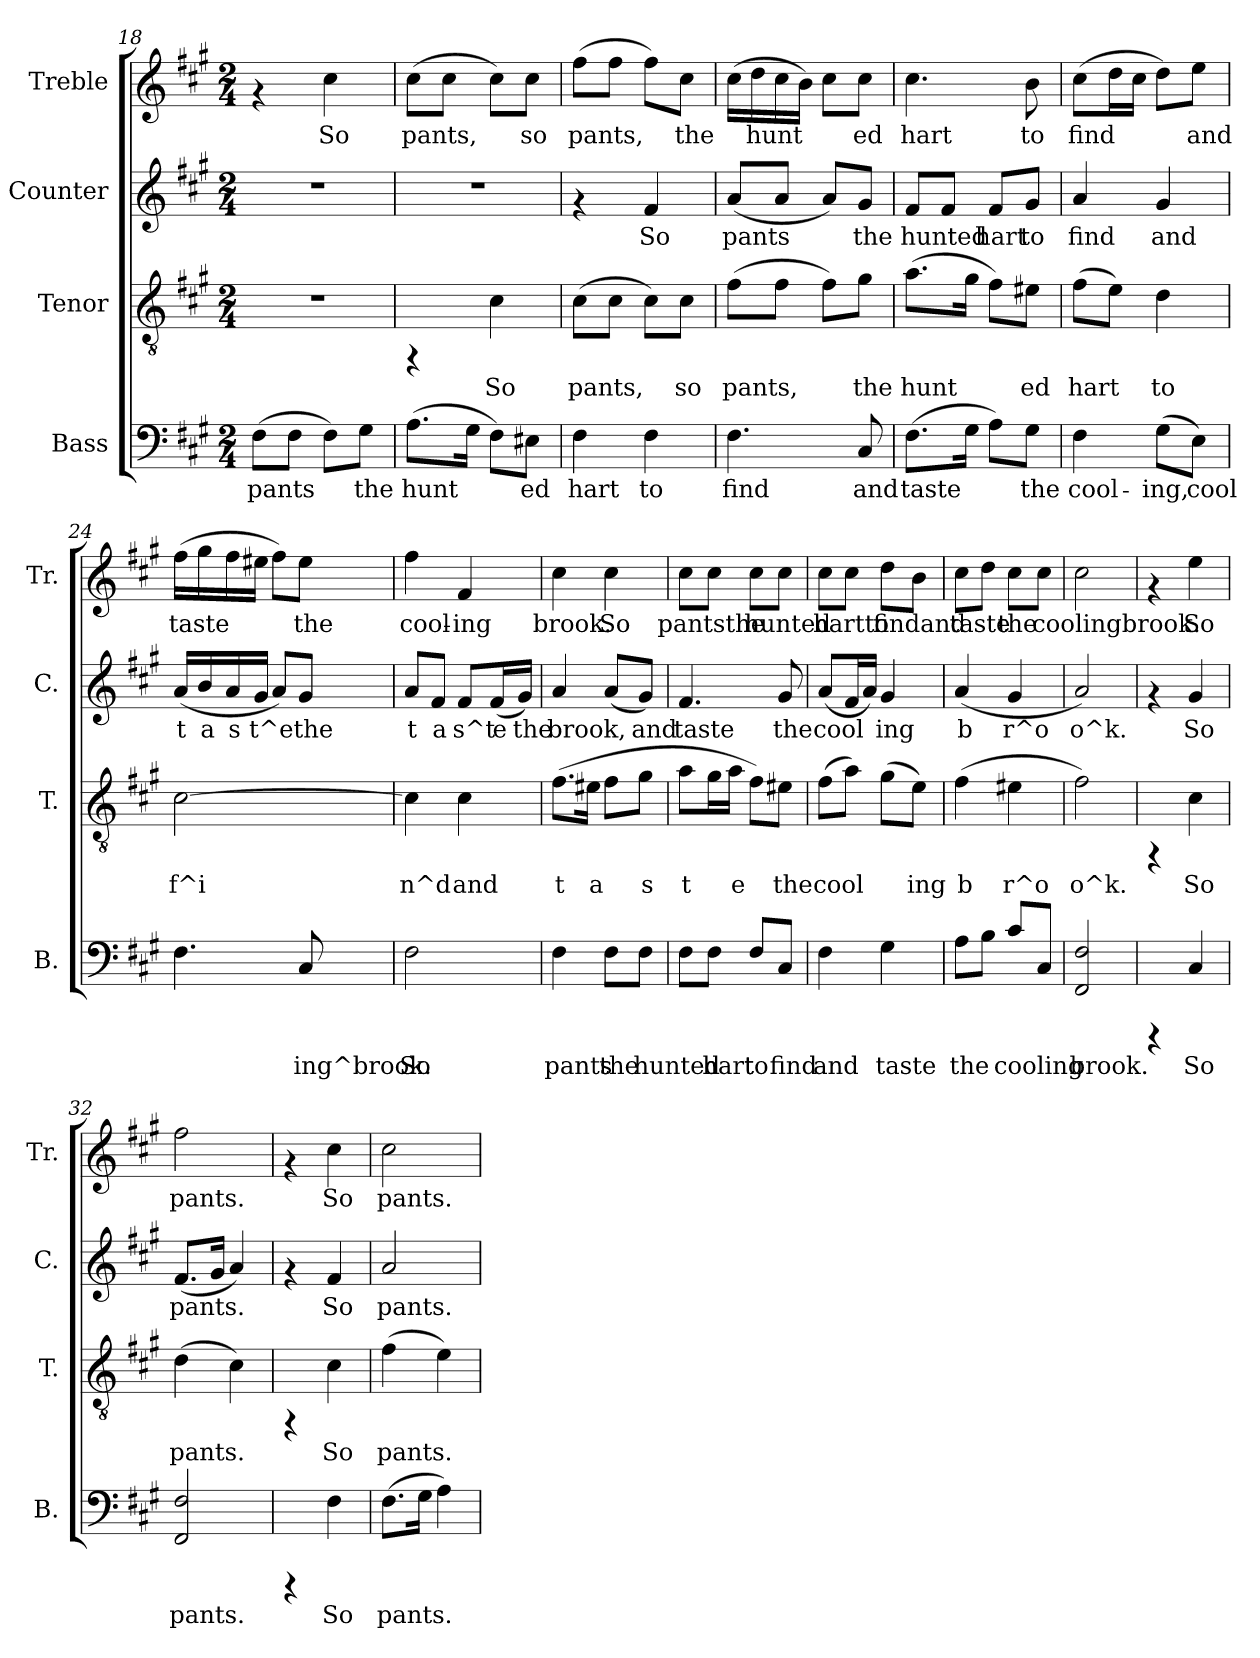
**kern	**text	**kern	**text	**kern	**text	**kern	**text
*part4	*part4	*part3	*part3	*part2	*part2	*part1	*part1
*staff4	*staff4	*staff3	*staff3	*staff2	*staff2	*staff1	*staff1
*I"Bass	*	*I"Tenor	*	*I"Counter	*	*I"Treble	*
*I'B.	*	*I'T.	*	*I'C.	*	*I'Tr.	*
*clefF4	*	*clefGv2	*	*clefG2	*	*clefG2	*
*k[f#c#g#]	*	*k[f#c#g#]	*	*k[f#c#g#]	*	*k[f#c#g#]	*
*A:	*	*A:	*	*A:	*	*A:	*
*M2/4	*	*M2/4	*	*M2/4	*	*M2/4	*
=18	=18	=18	=18	=18	=18	=18	=18
!	!LO:LY:b:cj	!	!	!	!	!	!
(>8F#\L	pants	2r	.	2r	.	4rf	.
!	!LO:LY:b:cj	!	!	!	!	!	!
8F#\J	.	.	.	.	.	.	.
!	!LO:LY:b:cj	!	!	!	!	!	!LO:LY:b:cj
8F#\L)	.	.	.	.	.	4cc#\	So
!	!LO:LY:b:cj	!	!	!	!	!	!
8G#\J	the	.	.	.	.	.	.
=19	=19	=19	=19	=19	=19	=19	=19
!	!LO:LY:b:cj	!	!	!	!	!	!LO:LY:b:cj
(>8.A\L	hunt-	4rFF	.	2r	.	(>8cc#\L	pants,
!	!	!	!	!	!	!	!LO:LY:b:cj
.	.	.	.	.	.	8cc#\J	.
!	!LO:LY:b:cj	!	!	!	!	!	!
16G#\J	--	.	.	.	.	.	.
!	!LO:LY:b:cj	!	!LO:LY:b:cj	!	!	!	!LO:LY:b:cj
8F#\L)	--	4c#\	So	.	.	8cc#\L)	.
!	!LO:LY:b:cj	!	!	!	!	!	!LO:LY:b:cj
8E#X\J	-ed	.	.	.	.	8cc#\J	so
=20	=20	=20	=20	=20	=20	=20	=20
!	!LO:LY:b:cj	!	!LO:LY:b:cj	!	!	!	!LO:LY:b:cj
4F#\	hart	(>8c#\L	pants,	4rf	.	(>8ff#\L	pants,
!	!	!	!LO:LY:b:cj	!	!	!	!LO:LY:b:cj
.	.	8c#\J	.	.	.	8ff#\J	.
!	!LO:LY:b:cj	!	!LO:LY:b:cj	!	!LO:LY:b:cj	!	!LO:LY:b:cj
4F#\	to	8c#\L)	.	4f#/	So	8ff#\L)	.
!	!	!	!LO:LY:b:cj	!	!	!	!LO:LY:b:cj
.	.	8c#\J	so	.	.	8cc#\J	the
=21	=21	=21	=21	=21	=21	=21	=21
!	!LO:LY:b:cj	!	!LO:LY:b:cj	!	!LO:LY:b:cj	!	!LO:LY:b:cj
4.F#\	find	(>8f#\L	pants,	(<8a/L	pants	(>16cc#\L	.
!	!	!	!	!	!	!	!LO:LY:b:cj
.	.	.	.	.	.	16dd\	hunt-
!	!	!	!LO:LY:b:cj	!	!LO:LY:b:cj	!	!LO:LY:b:cj
.	.	8f#\J	.	8a/J	.	16cc#\	--
!	!	!	!	!	!	!	!LO:LY:b:cj
.	.	.	.	.	.	16b\J)	--
!	!	!	!LO:LY:b:cj	!	!LO:LY:b:cj	!	!LO:LY:b:cj
.	.	8f#\L)	.	8a/L)	.	8cc#\L	--
!	!LO:LY:b:cj	!	!LO:LY:b:cj	!	!LO:LY:b:cj	!	!LO:LY:b:cj
8C#/	and	8g#\J	the	8g#/J	the	8cc#\J	-ed
=22	=22	=22	=22	=22	=22	=22	=22
!	!LO:LY:b:cj	!	!LO:LY:b:cj	!	!LO:LY:b:cj	!	!LO:LY:b:cj
(>8.F#\L	taste	(>8.a\L	hunt-	8f#/L	hunted	4.cc#\	hart
!	!	!	!	!	!LO:LY:b:cj	!	!
.	.	.	.	8f#/J	.	.	.
!	!LO:LY:b:cj	!	!LO:LY:b:cj	!	!	!	!
16G#\J	.	16g#\J	--	.	.	.	.
!	!LO:LY:b:cj	!	!LO:LY:b:cj	!	!LO:LY:b:cj	!	!
8A\L)	.	8f#\L)	--	8f#/L	hart	.	.
!	!LO:LY:b:cj	!	!LO:LY:b:cj	!	!LO:LY:b:cj	!	!LO:LY:b:cj
8G#\J	the	8e#X\J	-ed	8g#/J	to	8b\	to
!!LO:PB:g=z
=23	=23	=23	=23	=23	=23	=23	=23
!	!LO:LY:b:cj	!	!LO:LY:b:cj	!	!LO:LY:b:cj	!	!LO:LY:b:cj
4F#\	cool-	(>8f#\L	hart	4a/	find	(>8cc#\L	find
!	!	!	!LO:LY:b:cj	!	!	!	!LO:LY:b:cj
.	.	8e\J)	.	.	.	16dd\	.
!	!	!	!	!	!	!	!LO:LY:b:cj
.	.	.	.	.	.	16cc#\J	.
!	!LO:LY:b:cj	!	!LO:LY:b:cj	!	!LO:LY:b:cj	!	!LO:LY:b:cj
(>8G#\L	-ing,	4d\	to	4g#/	and	8dd\L)	.
!	!LO:LY:b:cj	!	!	!	!	!	!LO:LY:b:cj
8E\J)	cool-	.	.	.	.	8ee\J	and
=24	=24	=24	=24	=24	=24	=24	=24
!	!LO:LY:b:cj	!	!LO:LY:b:cj	!	!LO:LY:b:cj	!	!LO:LY:b:cj
4.F#\	--	[>2c#\	f^i	(<16a/L	t	(>16ff#\L	taste
!	!	!	!	!	!LO:LY:b:cj	!	!LO:LY:b:cj
.	.	.	.	16b/	a	16gg#\	.
!	!	!	!	!	!LO:LY:b:cj	!	!LO:LY:b:cj
.	.	.	.	16a/	s	16ff#\	.
!	!	!	!	!	!LO:LY:b:cj	!	!LO:LY:b:cj
.	.	.	.	16g#/J	t^e	16ee#X\J	.
!	!	!	!	!	!LO:LY:b:cj	!	!LO:LY:b:cj
.	.	.	.	8a/L)	.	8ff#\L)	.
!	!LO:LY:b:cj	!	!	!	!LO:LY:b:cj	!	!LO:LY:b:cj
8C#/	-ing^brook.	.	.	8g#/J	the	8ee#\J	the
=25	=25	=25	=25	=25	=25	=25	=25
!	!LO:LY:b:cj	!	!LO:LY:b:cj	!	!LO:LY:b:cj	!	!LO:LY:b:cj
2F#\	So	4c#\]	n^d	8a/L	t	4ff#\	cool-
!	!	!	!	!	!LO:LY:b:cj	!	!
.	.	.	.	8f#/J	a	.	.
!	!	!	!LO:LY:b:cj	!	!LO:LY:b:cj	!	!LO:LY:b:cj
.	.	4c#\	and	8f#/L	s^t	4f#/	-ing
!	!	!	!	!	!LO:LY:b:cj	!	!
.	.	.	.	(<16f#/	e	.	.
!	!	!	!	!	!LO:LY:b:cj	!	!
.	.	.	.	16g#/J)	the	.	.
=26	=26	=26	=26	=26	=26	=26	=26
!	!LO:LY:b:cj	!	!LO:LY:b:cj	!	!LO:LY:b:cj	!	!LO:LY:b:cj
4F#\	pants	(>8.f#\L	t	4a/	brook,	4cc#\	brook.
!	!	!	!LO:LY:b:cj	!	!	!	!
.	.	16e#X\J	a	.	.	.	.
!	!LO:LY:b:cj	!	!LO:LY:b:cj	!	!LO:LY:b:cj	!	!LO:LY:b:cj
8F#\L	the	8f#\L	.	(<8a/L	.	4cc#\	So
!	!LO:LY:b:cj	!	!LO:LY:b:cj	!	!LO:LY:b:cj	!	!
8F#\J	hunted	8g#\J	s	8g#/J)	and	.	.
=27	=27	=27	=27	=27	=27	=27	=27
!	!LO:LY:b:cj	!	!LO:LY:b:cj	!	!LO:LY:b:cj	!	!LO:LY:b:cj
8F#\L	.	8a\L	t	4.f#/	taste	8cc#\L	pantsthe
!	!LO:LY:b:cj	!	!LO:LY:b:cj	!	!	!	!LO:LY:b:cj
8F#\J	hart	16g#\	.	.	.	8cc#\J	.
!	!	!	!LO:LY:b:cj	!	!	!	!
.	.	16a\J	e	.	.	.	.
!	!LO:LY:b:cj	!	!LO:LY:b:cj	!	!	!	!LO:LY:b:cj
8F#/L	to	8f#\L)	.	.	.	8cc#\L	hunted
!	!LO:LY:b:cj	!	!LO:LY:b:cj	!	!LO:LY:b:cj	!	!LO:LY:b:cj
8C#/J	find	8e#X\J	the	8g#/	the	8cc#\J	.
=28	=28	=28	=28	=28	=28	=28	=28
!	!LO:LY:b:cj	!	!LO:LY:b:cj	!	!LO:LY:b:cj	!	!LO:LY:b:cj
4F#\	and	(>8f#\L	cool-	(<8a/L	cool-	8cc#\L	hartto
!	!	!	!LO:LY:b:cj	!	!LO:LY:b:cj	!	!LO:LY:b:cj
.	.	8a\J)	--	16f#/	--	8cc#\J	.
!	!	!	!	!	!LO:LY:b:cj	!	!
.	.	.	.	16a/J)	--	.	.
!	!LO:LY:b:cj	!	!LO:LY:b:cj	!	!LO:LY:b:cj	!	!LO:LY:b:cj
4G#\	taste	(>8g#\L	--	4g#/	-ing	8dd\L	findand
!	!	!	!LO:LY:b:cj	!	!	!	!LO:LY:b:cj
.	.	8e\J)	-ing	.	.	8b\J	.
=29	=29	=29	=29	=29	=29	=29	=29
!	!LO:LY:b:cj	!	!LO:LY:b:cj	!	!LO:LY:b:cj	!	!LO:LY:b:cj
8A\L	the	(>4f#\	b	(<4a/	b	8cc#\L	taste
!	!LO:LY:b:cj	!	!	!	!	!	!LO:LY:b:cj
8B\J	.	.	.	.	.	8dd\J	.
!	!LO:LY:b:cj	!	!LO:LY:b:cj	!	!LO:LY:b:cj	!	!LO:LY:b:cj
8c#/L	cooling	4e#X\	r^o	4g#/	r^o	8cc#\L	the
!	!LO:LY:b:cj	!	!	!	!	!	!LO:LY:b:cj
8C#/J	.	.	.	.	.	8cc#\J	coolingbrook.
=30	=30	=30	=30	=30	=30	=30	=30
!	!LO:LY:b:cj	!	!LO:LY:b:cj	!	!LO:LY:b:cj	!	!LO:LY:b:cj
2F#/ 2FF#/	brook.	2f#\)	o^k.	2a/)	o^k.	2cc#\	.
=31	=31	=31	=31	=31	=31	=31	=31
4rCCC	.	4rFF	.	4rf	.	4rf	.
!	!LO:LY:b:cj	!	!LO:LY:b:cj	!	!LO:LY:b:cj	!	!LO:LY:b:cj
4C#/	So	4c#\	So	4g#/	So	4ee\	So
=32	=32	=32	=32	=32	=32	=32	=32
!	!LO:LY:b:cj	!	!LO:LY:b:cj	!	!LO:LY:b:cj	!	!LO:LY:b:cj
2F#/ 2FF#/	pants.	(>4d\	pants.	(<8.f#/L	pants.	2ff#\	pants.
!	!	!	!	!	!LO:LY:b:cj	!	!
.	.	.	.	16g#/J	.	.	.
!	!	!	!LO:LY:b:cj	!	!LO:LY:b:cj	!	!
.	.	4c#\)	.	4a/)	.	.	.
!!LO:LB:g=z
=33	=33	=33	=33	=33	=33	=33	=33
4rCCC	.	4rFF	.	4rf	.	4rf	.
!	!LO:LY:b:cj	!	!LO:LY:b:cj	!	!LO:LY:b:cj	!	!LO:LY:b:cj
4F#\	So	4c#\	So	4f#/	So	4cc#\	So
=34	=34	=34	=34	=34	=34	=34	=34
!	!LO:LY:b:cj	!	!LO:LY:b:cj	!	!LO:LY:b:cj	!	!LO:LY:b:cj
(>8.F#\L	pants.	(>4f#\	pants.	2a/	pants.	2cc#\	pants.
!	!LO:LY:b:cj	!	!	!	!	!	!
16G#\J	.	.	.	.	.	.	.
!	!LO:LY:b:cj	!	!LO:LY:b:cj	!	!	!	!
4A\)	.	4e\)	.	.	.	.	.
=	=	=	=	=	=	=	=
*-	*-	*-	*-	*-	*-	*-	*-
